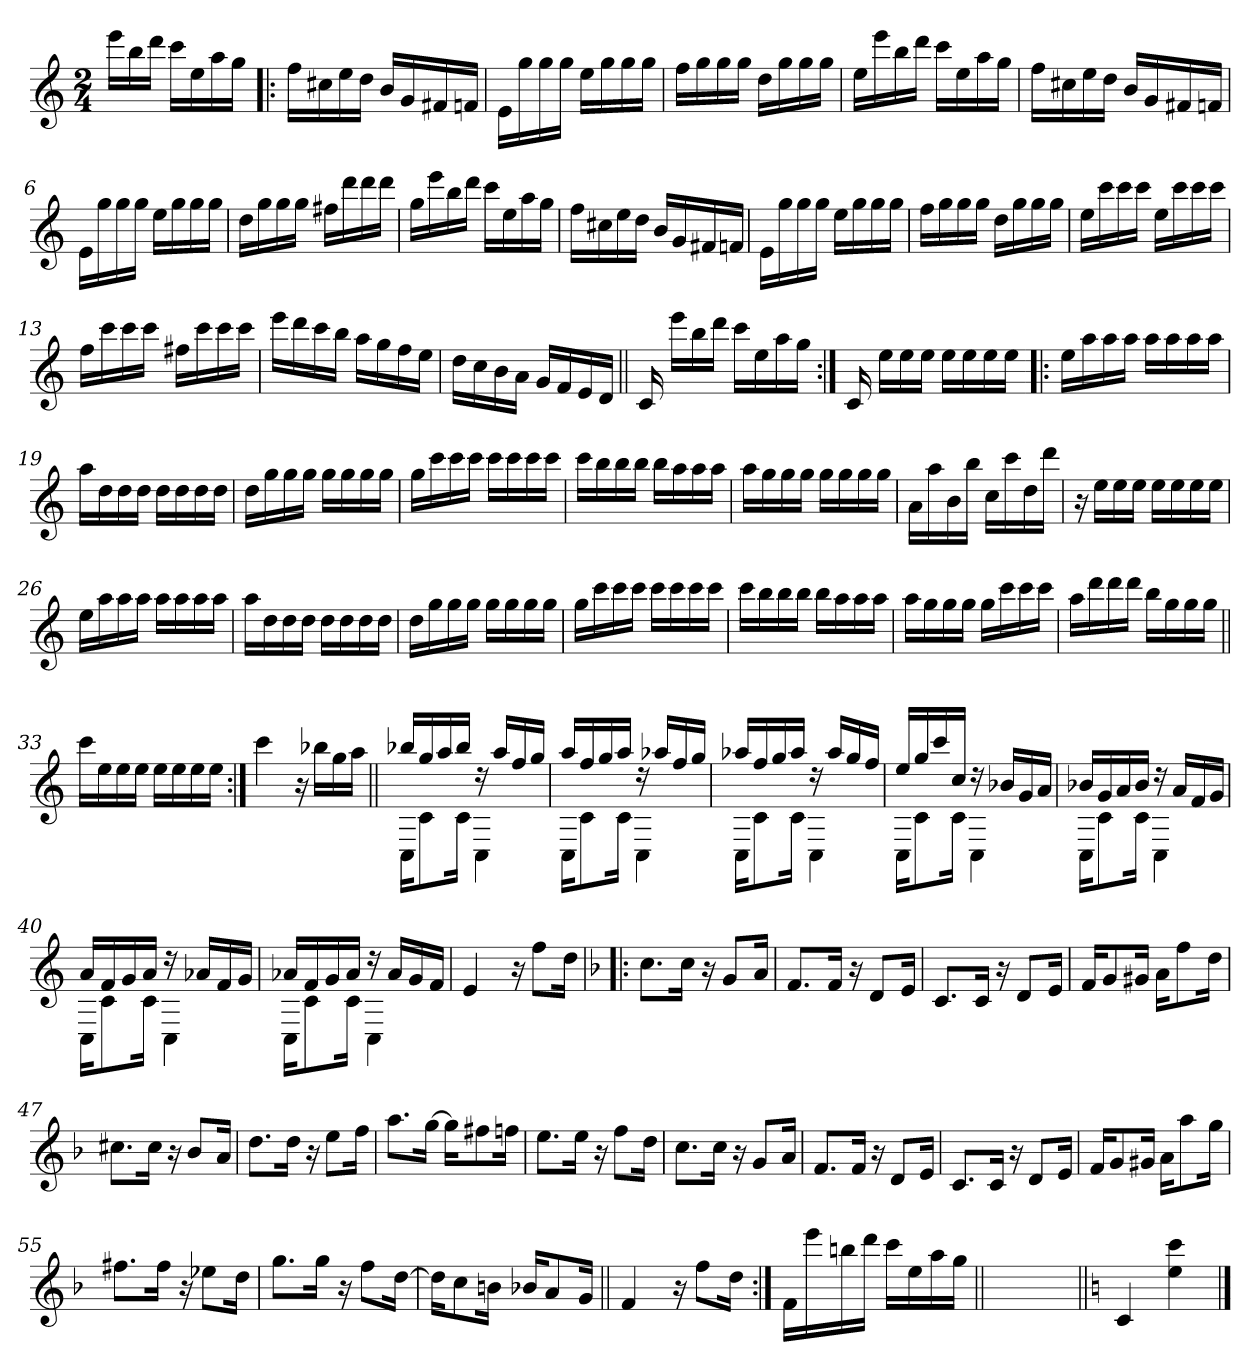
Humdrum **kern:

**kern
*part1
*staff1
*clefG2
*k[]
*C:
*M2/4
=
16eee\LL
16bb\
16ddd\JJ
16ccc\LL
16ee\
16aa\
16gg\JJ
=1!|:
16ff\LL
16cc#X\
16ee\
16dd\JJ
16b/LL
16g/
16f#X/
16fn/JJ
=2
16e\LL
16gg\
16gg\
16gg\JJ
16ee\LL
16gg\
16gg\
16gg\JJ
=3
16ff\LL
16gg\
16gg\
16gg\JJ
16dd\LL
16gg\
16gg\
16gg\JJ
!!LO:LB:g=z
=4
16ee\LL
16eee\
16bb\
16ddd\JJ
16ccc\LL
16ee\
16aa\
16gg\JJ
=5
16ff\LL
16cc#X\
16ee\
16dd\JJ
16b/LL
16g/
16f#X/
16fn/JJ
=6
16e\LL
16gg\
16gg\
16gg\JJ
16ee\LL
16gg\
16gg\
16gg\JJ
=7
16dd\LL
16gg\
16gg\
16gg\JJ
16ff#X\LL
16ddd\
16ddd\
16ddd\JJ
!!LO:LB:g=z
=8
16gg\LL
16eee\
16bb\
16ddd\JJ
16ccc\LL
16ee\
16aa\
16gg\JJ
=9
16ff\LL
16cc#X\
16ee\
16dd\JJ
16b/LL
16g/
16f#X/
16fn/JJ
=10
16e\LL
16gg\
16gg\
16gg\JJ
16ee\LL
16gg\
16gg\
16gg\JJ
=11
16ff\LL
16gg\
16gg\
16gg\JJ
16dd\LL
16gg\
16gg\
16gg\JJ
!!LO:LB:g=z
=12
16ee\LL
16ccc\
16ccc\
16ccc\JJ
16ee\LL
16ccc\
16ccc\
16ccc\JJ
=13
16ff\LL
16ccc\
16ccc\
16ccc\JJ
16ff#X\LL
16ccc\
16ccc\
16ccc\JJ
=14
16eee\LL
16ddd\
16ccc\
16bb\JJ
16aa\LL
16gg\
16ff\
16ee\JJ
=15
16dd\LL
16cc\
16b\
16a\JJ
16g/LL
16f/
16e/
16d/JJ
!!LO:LB:g=z
=16||
16c/
16eee\LL
16bb\
16ddd\JJ
16ccc\LL
16ee\
16aa\
16gg\JJ
=17:|!
16c/
16ee\LL
16ee\
16ee\JJ
16ee\LL
16ee\
16ee\
16ee\JJ
=18!|:
16ee\LL
16aa\
16aa\
16aa\JJ
16aa\LL
16aa\
16aa\
16aa\JJ
=19
16aa\LL
16dd\
16dd\
16dd\JJ
16dd\LL
16dd\
16dd\
16dd\JJ
!!LO:LB:g=z
=20
16dd\LL
16gg\
16gg\
16gg\JJ
16gg\LL
16gg\
16gg\
16gg\JJ
=21
16gg\LL
16ccc\
16ccc\
16ccc\JJ
16ccc\LL
16ccc\
16ccc\
16ccc\JJ
=22
16ccc\LL
16bb\
16bb\
16bb\JJ
16bb\LL
16aa\
16aa\
16aa\JJ
=23
16aa\LL
16gg\
16gg\
16gg\JJ
16gg\LL
16gg\
16gg\
16gg\JJ
!!LO:LB:g=z
=24
16a\LL
16aa\
16b\
16bb\JJ
16cc\LL
16ccc\
16dd\
16ddd\JJ
=25
16r
16ee\LL
16ee\
16ee\JJ
16ee\LL
16ee\
16ee\
16ee\JJ
=26
16ee\LL
16aa\
16aa\
16aa\JJ
16aa\LL
16aa\
16aa\
16aa\JJ
=27
16aa\LL
16dd\
16dd\
16dd\JJ
16dd\LL
16dd\
16dd\
16dd\JJ
!!LO:LB:g=z
=28
16dd\LL
16gg\
16gg\
16gg\JJ
16gg\LL
16gg\
16gg\
16gg\JJ
=29
16gg\LL
16ccc\
16ccc\
16ccc\JJ
16ccc\LL
16ccc\
16ccc\
16ccc\JJ
=30
16ccc\LL
16bb\
16bb\
16bb\JJ
16bb\LL
16aa\
16aa\
16aa\JJ
=31
16aa\LL
16gg\
16gg\
16gg\JJ
16gg\LL
16ccc\
16ccc\
16ccc\JJ
!!LO:LB:g=z
=32
16aa\LL
16ddd\
16ddd\
16ddd\JJ
16bb\LL
16gg\
16gg\
16gg\JJ
=33||
16ccc\LL
16ee\
16ee\
16ee\JJ
16ee\LL
16ee\
16ee\
16ee\JJ
=34:|!
4ccc\
16r
16bb-X\LL
16gg\
16aa\JJ
=35||
*^
16bb-X/LL	16C!\KL
16gg/	8c!\
16aa/	.
16bb-/JJ	16c!\Jk
16rdd	4C!\
16aa/LL	.
16ff/	.
16gg/JJ	.
=36	=36
16aa/LL	16C!\KL
16ff/	8c!\
16gg/	.
16aa/JJ	16c!\Jk
16rdd	4C!\
16aa-X/LL	.
16ff/	.
16gg/JJ	.
!!LO:LB:g=z	!!
=37	=37
16aa-X/LL	16C!\KL
16ff/	8c!\
16gg/	.
16aa-/JJ	16c!\Jk
16rdd	4C!\
16aa-/LL	.
16gg/	.
16ff/JJ	.
=38	=38
16ee/LL	16C!\KL
16gg/	8c!\
16ccc/	.
16cc/JJ	16c!\Jk
16rdd	4C!\
16b-X/LL	.
16g/	.
16a/JJ	.
=39	=39
16b-X/LL	16C!\KL
16g/	8c!\
16a/	.
16b-/JJ	16c!\Jk
16rdd	4C!\
16a/LL	.
16f/	.
16g/JJ	.
=40	=40
16a/LL	16C!\KL
16f/	8c!\
16g/	.
16a/JJ	16c!\Jk
16rdd	4C!\
16a-X/LL	.
16f/	.
16g/JJ	.
!!LO:PB:g=z	!!
=41	=41
16a-X/LL	16C!\KL
16f/	8c!\
16g/	.
16a-/JJ	16c!\Jk
16rdd	4C!\
16a-/LL	.
16g/	.
16f/JJ	.
*v	*v
=42
4e/
16r
8ff\L
16dd\Jk
=43!|:
*k[b-]
*F:
8.cc\L
16cc\Jk
16r
8g/L
16a/Jk
=44
8.f/L
16f/Jk
16r
8d/L
16e/Jk
!!LO:LB:g=z
=45
8.c/L
16c/Jk
16r
8d/L
16e/Jk
=46
16f/KL
8g/
16g#X/Jk
16a\KL
8ff\
16dd\Jk
=47
8.cc#X\L
16cc#\Jk
16r
8b-/L
16a/Jk
=48
8.dd\L
16dd\Jk
16r
8ee\L
16ff\Jk
=49
8.aa\L
[16gg\Jk
16gg\KL]
8ff#X\
16ffn\Jk
!!LO:LB:g=z
=50
8.ee\L
16ee\Jk
16r
8ff\L
16dd\Jk
=51
8.cc\L
16cc\Jk
16r
8g/L
16a/Jk
=52
8.f/L
16f/Jk
16r
8d/L
16e/Jk
=53
8.c/L
16c/Jk
16r
8d/L
16e/Jk
!!LO:LB:g=z
=54
16f/KL
8g/
16g#X/Jk
16a\KL
8aa\
16gg\Jk
=55
8.ff#X\L
16ff#\Jk
16r
8ee-X\L
16dd\Jk
=56
8.gg\L
16gg\Jk
16r
8ff\L
[16dd\Jk
=57
16dd\KL]
8cc\
16bn\Jk
16b-X/KL
8a/
16g/Jk
!!LO:LB:g=z
=58||
4f/
16r
8ff\L
16dd\Jk
=59:|!
16f\LL
16eee\
16bbn\
16ddd\JJ
16ccc\LL
16ee\
16aa\
16gg\JJ
=60||
*stria0
2ryy
=61||
*stria5
*k[]
*C:
4c/
4ee\ 4ccc\
==
*-
